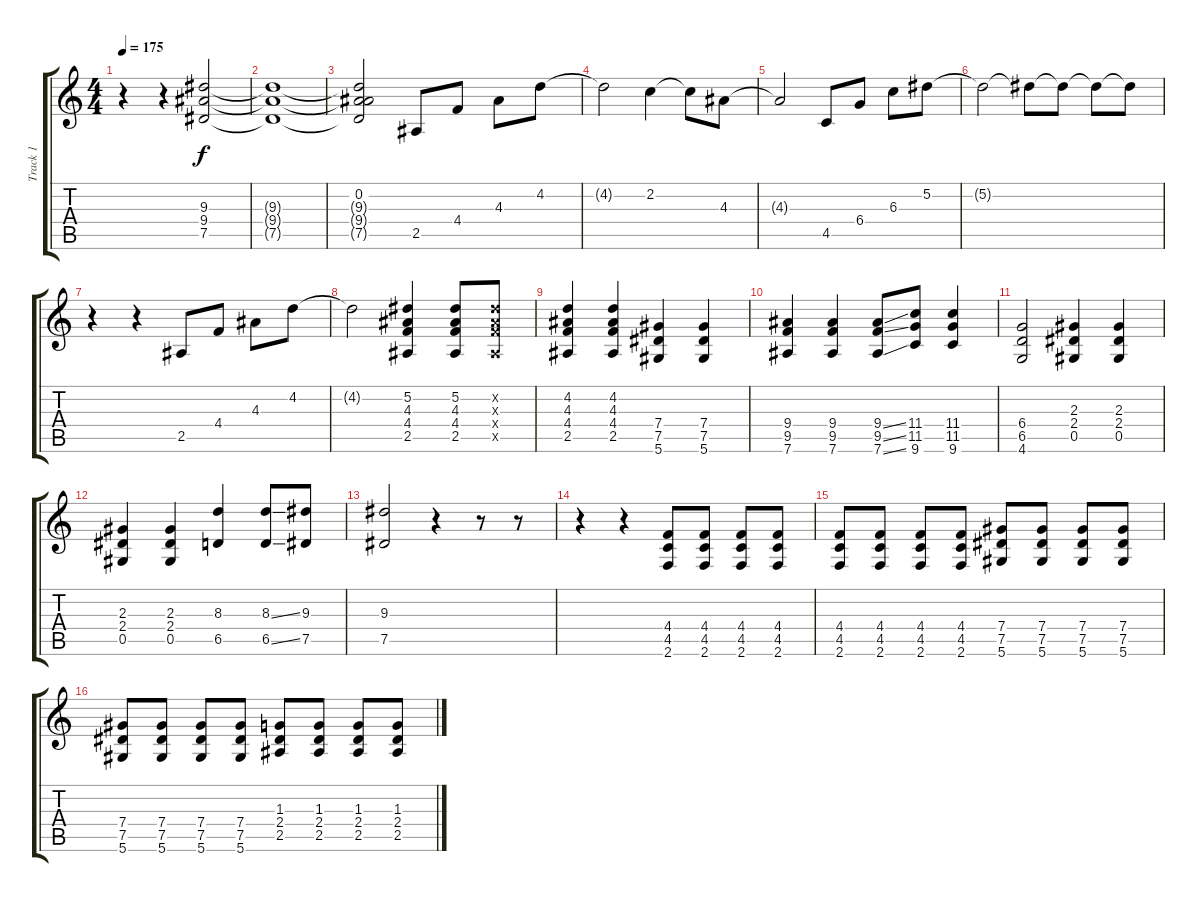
\track ("Track 1" "Track 1") {instrument acousticguitarsteel}
\staff {score tabs}
\tuning (Eb4 Bb3 Gb3 Db3 Ab2 Eb2) {hide}
\ts (4 4)
\tempo 175
\clef g2
\ks c
r.4{dy f} r.4 (9.3 9.4 7.5).2 |
(9.3{t} 9.4{t} 7.5{t}).1 |
(0.2 9.3{t} 9.4{t} 7.5{t}).2 2.5.8 4.4.8 4.3.8 4.2.8 |
4.2{t}.2 2.2.4 2.2{t}.8 4.3.8 |
4.3{t}.2 4.5.8 6.4.8 6.3.8 5.2.8 |
5.2{t}.2 5.2{t}.8 5.2{t}.8 5.2{t}.8 5.2{t}.8 |
r.4 r.4 2.5.8 4.4.8 4.3.8 4.2.8 |
4.2{t}.2 (5.2 4.3 4.4 2.5).4 (5.2 4.3 4.4 2.5).8 (5.2{x} 4.3{x} 4.4{x} 2.5{x}).8 |
(4.2 4.3 4.4 2.5).4 (4.2 4.3 4.4 2.5).4 (7.4 7.5 5.6).4 (7.4 7.5 5.6).4 |
(9.4 9.5 7.6).4 (9.4 9.5 7.6).4 (9.4{ss} 9.5{ss} 7.6{ss}).8 (11.4 11.5 9.6).8 (11.4 11.5 9.6).4 |
(6.4 6.5 4.6).2 (2.3 2.4 0.5).4 (2.3 2.4 0.5).4 |
(2.3 2.4 0.5).4 (2.3 2.4 0.5).4 (8.3 6.5).4 (8.3{ss} 6.5{ss}).8 (9.3 7.5).8 |
(9.3 7.5).2 r.4 r.8 r.8 |
r.4 r.4 (4.4 4.5 2.6).8 (4.4 4.5 2.6).8 (4.4 4.5 2.6).8 (4.4 4.5 2.6).8 |
(4.4 4.5 2.6).8 (4.4 4.5 2.6).8 (4.4 4.5 2.6).8 (4.4 4.5 2.6).8 (7.4 7.5 5.6).8 (7.4 7.5 5.6).8 (7.4 7.5 5.6).8 (7.4 7.5 5.6).8 |
(7.4 7.5 5.6).8 (7.4 7.5 5.6).8 (7.4 7.5 5.6).8 (7.4 7.5 5.6).8 (1.3 2.4 2.5).8 (1.3 2.4 2.5).8 (1.3 2.4 2.5).8 (1.3 2.4 2.5).8
